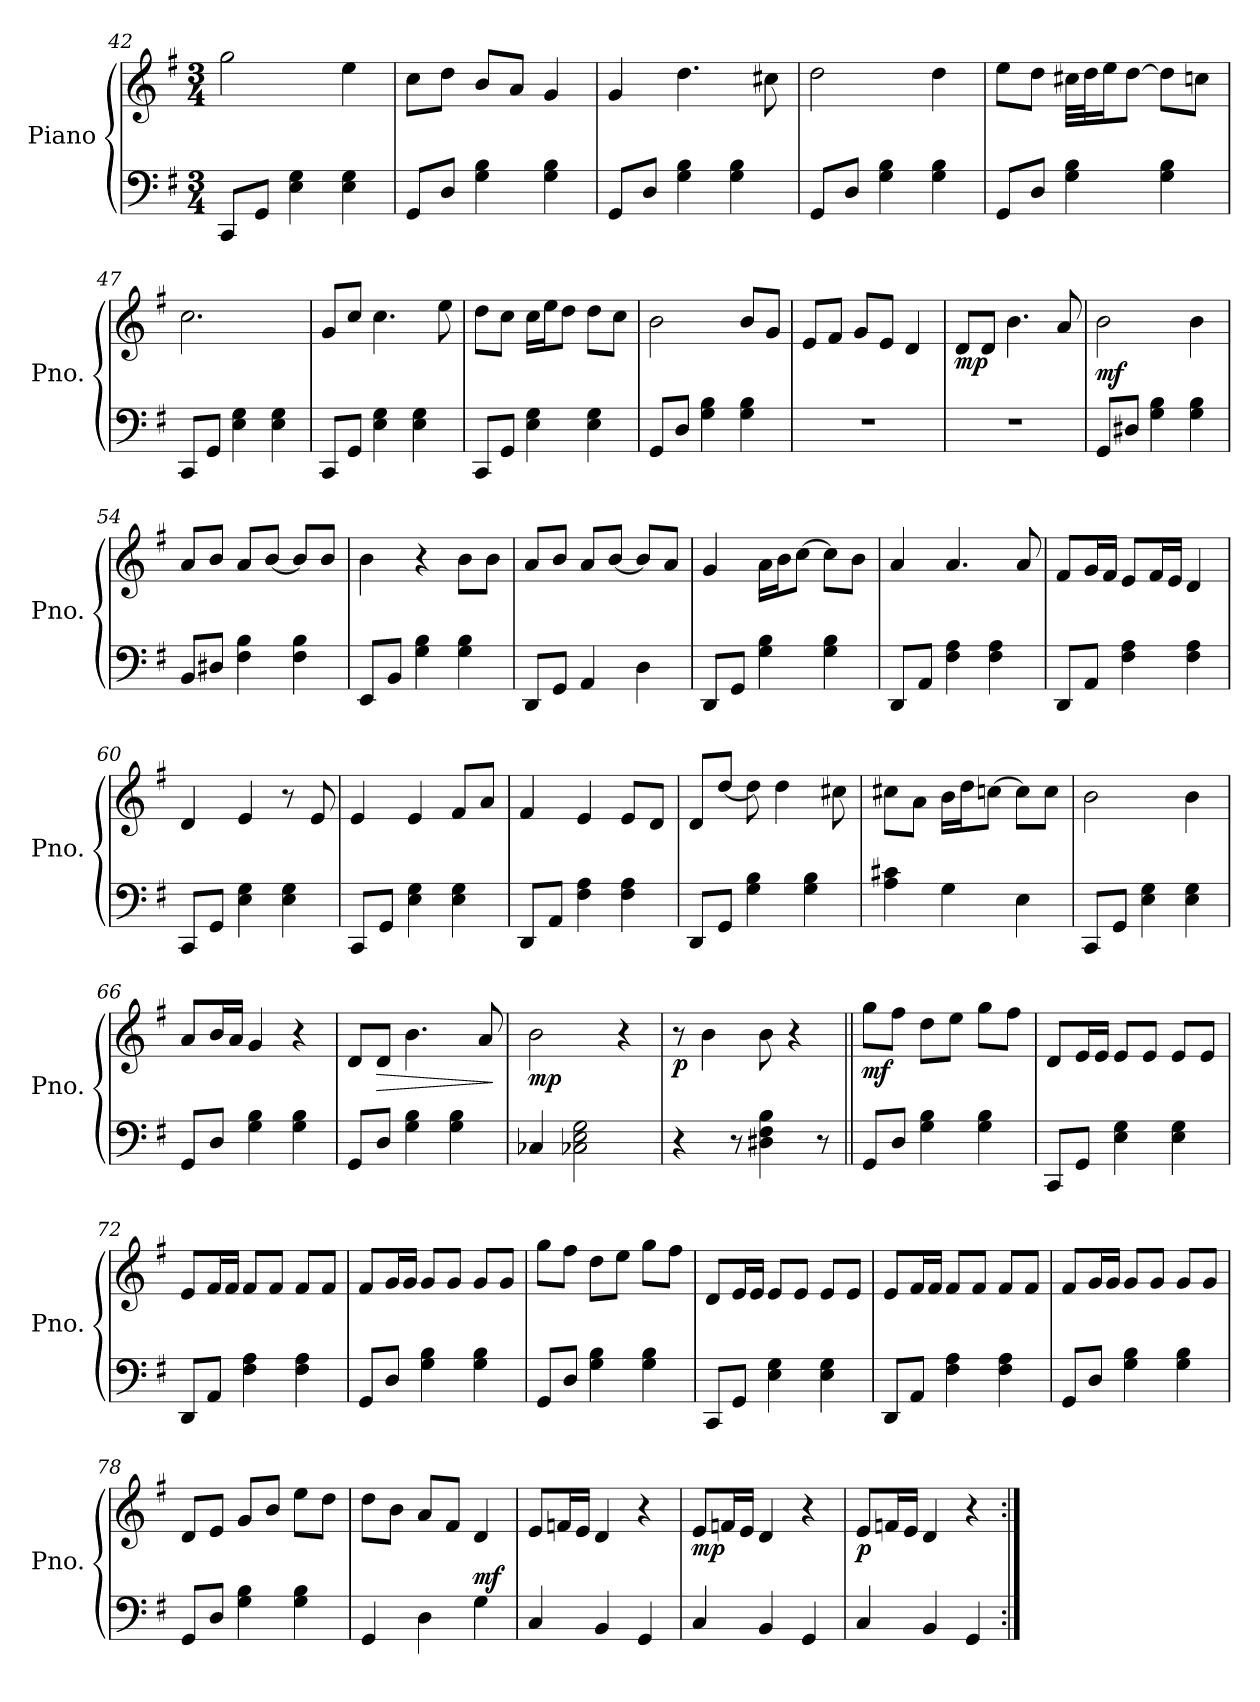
**kern	**kern	**dynam
*part1	*part1	*part1
*staff2	*staff1	*staff1/2
*I"Piano	*	*
*I'Pno.	*	*
*clefF4	*clefG2	*
*k[f#]	*k[f#]	*
*M3/4	*M3/4	*
=42	=42	=42
8CC/L	2gg\	.
8GG/J	.	.
4E\ 4G\	.	.
4E\ 4G\	4ee\	.
=43	=43	=43
8GG/L	8cc\L	.
8D/J	8dd\J	.
4G\ 4B\	8b/L	.
.	8a/J	.
4G\ 4B\	4g/	.
=44	=44	=44
8GG/L	4g/	.
8D/J	.	.
4G\ 4B\	4.dd\	.
4G\ 4B\	.	.
.	8cc#X\	.
!!LO:LB:g=z
=45	=45	=45
8GG/L	2dd\	.
8D/J	.	.
4G\ 4B\	.	.
4G\ 4B\	4dd\	.
=46	=46	=46
8GG/L	8ee\L	.
8D/J	8dd\J	.
4G\ 4B\	32cc#X\LLL	.
.	32dd\J	.
.	16ee\J	.
.	[8dd\J	.
4G\ 4B\	8dd\L]	.
.	8ccn\J	.
=47	=47	=47
8CC/L	2.cc\	.
8GG/J	.	.
4E\ 4G\	.	.
4E\ 4G\	.	.
=48	=48	=48
8CC/L	8g/L	.
8GG/J	8cc/J	.
4E\ 4G\	4.cc\	.
4E\ 4G\	.	.
.	8ee\	.
!!LO:LB:g=z
=49	=49	=49
8CC/L	8dd\L	.
8GG/J	8cc\J	.
4E\ 4G\	16cc\LL	.
.	16ee\J	.
.	8dd\J	.
4E\ 4G\	8dd\L	.
.	8cc\J	.
=50	=50	=50
8GG/L	2b\	.
8D/J	.	.
4G\ 4B\	.	.
4G\ 4B\	8b/L	.
.	8g/J	.
=51	=51	=51
2.r	8e/L	.
.	8f#/J	.
.	8g/L	.
.	8e/J	.
.	4d/	.
=52	=52	=52
!	!	!LO:DY:b
2.r	8d/L	mp
.	8d/J	.
.	4.b\	.
.	8a/	.
!!LO:LB:g=z
=53	=53	=53
!	!	!LO:DY:b
8GG/L	2b\	mf
8D#X/J	.	.
4G\ 4B\	.	.
4G\ 4B\	4b\	.
=54	=54	=54
8BB/L	8a/L	.
8D#X/J	8b/J	.
4F#\ 4B\	8a/L	.
.	[8b/J	.
4F#\ 4B\	8b/L]	.
.	8b/J	.
=55	=55	=55
8EE/L	4b\	.
8BB/J	.	.
4G\ 4B\	4r	.
4G\ 4B\	8b\L	.
.	8b\J	.
=56	=56	=56
8DD/L	8a/L	.
8GG/J	8b/J	.
4AA/	8a/L	.
.	[8b/J	.
4D\	8b/L]	.
.	8a/J	.
!!LO:LB:g=z
=57	=57	=57
8DD/L	4g/	.
8GG/J	.	.
4G\ 4B\	16a\LL	.
.	16b\J	.
.	[8cc\J	.
4G\ 4B\	8cc\L]	.
.	8b\J	.
=58	=58	=58
8DD/L	4a/	.
8AA/J	.	.
4F#\ 4A\	4.a/	.
4F#\ 4A\	.	.
.	8a/	.
=59	=59	=59
8DD/L	8f#/L	.
8AA/J	16g/L	.
.	16f#/JJ	.
4F#\ 4A\	8e/L	.
.	16f#/L	.
.	16e/JJ	.
4F#\ 4A\	4d/	.
=60	=60	=60
8CC/L	4d/	.
8GG/J	.	.
4E\ 4G\	4e/	.
4E\ 4G\	8r	.
.	8e/	.
!!LO:PB:g=z
=61	=61	=61
8CC/L	4e/	.
8GG/J	.	.
4E\ 4G\	4e/	.
4E\ 4G\	8f#/L	.
.	8a/J	.
=62	=62	=62
8DD/L	4f#/	.
8AA/J	.	.
4F#\ 4A\	4e/	.
4F#\ 4A\	8e/L	.
.	8d/J	.
=63	=63	=63
8DD/L	8d/L	.
8GG/J	[8dd/J	.
4G\ 4B\	8dd\]	.
.	4dd\	.
4G\ 4B\	.	.
.	8cc#X\	.
=64	=64	=64
4A\ 4c#X\	8cc#X\L	.
.	8a\J	.
4G\	16b\LL	.
.	16dd\J	.
.	[8ccn\J	.
4E\	8cc\L]	.
.	8cc\J	.
!!LO:LB:g=z
=65	=65	=65
8CC/L	2b\	.
8GG/J	.	.
4E\ 4G\	.	.
4E\ 4G\	4b\	.
=66	=66	=66
8GG/L	8a/L	.
8D/J	16b/L	.
.	16a/JJ	.
4G\ 4B\	4g/	.
4G\ 4B\	4r	.
=67	=67	=67
8GG/L	8d/L	.
!	!	!LO:HP:b
8D/J	8d/J	>
4G\ 4B\	4.b\	.
4G\ 4B\	.	.
.	8a/	.
.	.	]
=68	=68	=68
!	!	!LO:DY:b
4C-X/	2b\	mp
2C-X\ 2E\ 2G\	.	.
.	4r	.
!!LO:LB:g=z
=69	=69	=69
!	!	!LO:DY:b
4r	8r	p
.	4b\	.
8r	.	.
4D#X\ 4F#\ 4B\	8b\	.
.	4r	.
8r	.	.
=70||	=70||	=70||
!	!	!LO:DY:b
8GG/L	8gg\L	mf
8D/J	8ff#\J	.
4G\ 4B\	8dd\L	.
.	8ee\J	.
4G\ 4B\	8gg\L	.
.	8ff#\J	.
=71	=71	=71
8CC/L	8d/L	.
8GG/J	16e/L	.
.	16e/JJ	.
4E\ 4G\	8e/L	.
.	8e/J	.
4E\ 4G\	8e/L	.
.	8e/J	.
=72	=72	=72
8DD/L	8e/L	.
8AA/J	16f#/L	.
.	16f#/JJ	.
4F#\ 4A\	8f#/L	.
.	8f#/J	.
4F#\ 4A\	8f#/L	.
.	8f#/J	.
!!LO:LB:g=z
=73	=73	=73
8GG/L	8f#/L	.
8D/J	16g/L	.
.	16g/JJ	.
4G\ 4B\	8g/L	.
.	8g/J	.
4G\ 4B\	8g/L	.
.	8g/J	.
=74	=74	=74
8GG/L	8gg\L	.
8D/J	8ff#\J	.
4G\ 4B\	8dd\L	.
.	8ee\J	.
4G\ 4B\	8gg\L	.
.	8ff#\J	.
=75	=75	=75
8CC/L	8d/L	.
8GG/J	16e/L	.
.	16e/JJ	.
4E\ 4G\	8e/L	.
.	8e/J	.
4E\ 4G\	8e/L	.
.	8e/J	.
=76	=76	=76
8DD/L	8e/L	.
8AA/J	16f#/L	.
.	16f#/JJ	.
4F#\ 4A\	8f#/L	.
.	8f#/J	.
4F#\ 4A\	8f#/L	.
.	8f#/J	.
!!LO:LB:g=z
=77	=77	=77
8GG/L	8f#/L	.
8D/J	16g/L	.
.	16g/JJ	.
4G\ 4B\	8g/L	.
.	8g/J	.
4G\ 4B\	8g/L	.
.	8g/J	.
=78	=78	=78
8GG/L	8d/L	.
8D/J	8e/J	.
4G\ 4B\	8g/L	.
.	8b/J	.
4G\ 4B\	8ee\L	.
.	8dd\J	.
=79	=79	=79
4GG/	8dd\L	.
.	8b\J	.
4D\	8a/L	.
.	8f#/J	.
!	!	!LO:DY:a=2
4G\	4d/	mf
=80	=80	=80
4C/	8e/L	.
.	16fn/L	.
.	16e/JJ	.
4BB/	4d/	.
4GG/	4r	.
!!LO:PB:g=z
=81	=81	=81
!	!	!LO:DY:b
4C/	8e/L	mp
.	16fn/L	.
.	16e/JJ	.
4BB/	4d/	.
4GG/	4r	.
=82	=82	=82
!	!	!LO:DY:b
4C/	8e/L	p
.	16fn/L	.
.	16e/JJ	.
4BB/	4d/	.
4GG/	4r	.
=:|!	=:|!	=:|!
*-	*-	*-
